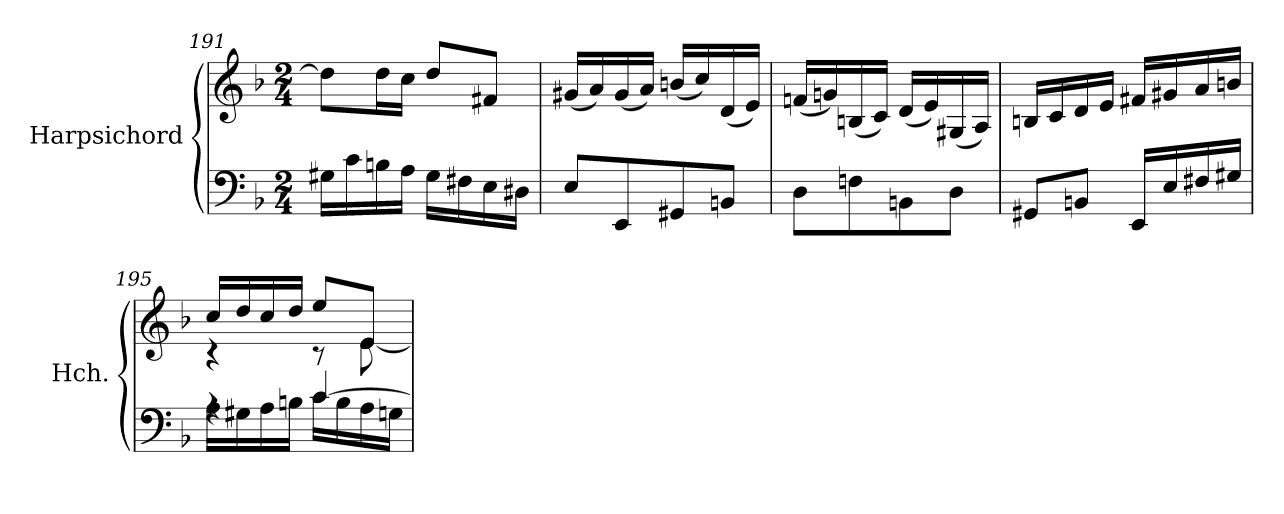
**kern	**kern
*part1	*part1
*staff2	*staff1
*I"Harpsichord	*
*I'Hch.	*
*clefF4	*clefG2
*k[b-]	*k[b-]
*M2/4	*M2/4
=191	=191
16G#X\LL	8dd\L]
16c\	.
16Bn\	16dd\L
16A\JJ	16cc\JJ
16G#\LL	8dd/L
16F#X\	.
16E\	8f#X/J
16D#X\JJ	.
=192	=192
8E/L	(16g#X/LL
.	16a/)
8EE/	(16g#/
.	16a/JJ)
8GG#X/	(16bn/LL
.	16cc/)
8BBn/J	(16d/
.	16e/JJ)
=193	=193
8D\L	(16fn/LL
.	16gn/)
8Fn\	(16Bn/
.	16c/JJ)
8BBn\	(16d/LL
.	16e/)
8D\J	(16G#X/
.	16A/JJ)
!!LO:LB:g=z
=194	=194
8GG#X/L	16Bn/LL
.	16c/
8BBn/J	16d/
.	16e/JJ
16EE/LL	16f#X/LL
16E/	16g#X/
16F#X/	16a/
16G#X/JJ	16bn/JJ
=195	=195
*^	*^
4rA	16A\LL	16cc/LL	4r
.	16G#X\	16dd/	.
.	16A\	16cc/	.
.	16Bn\JJ	16dd/JJ	.
[4c/	16c\LL	8ee/L	8r
.	16B\	.	.
.	16A\	8e/J	[8e\
.	16Gn\JJ	.	.
*v	*v	*	*
*	*v	*v
=	=
*-	*-
